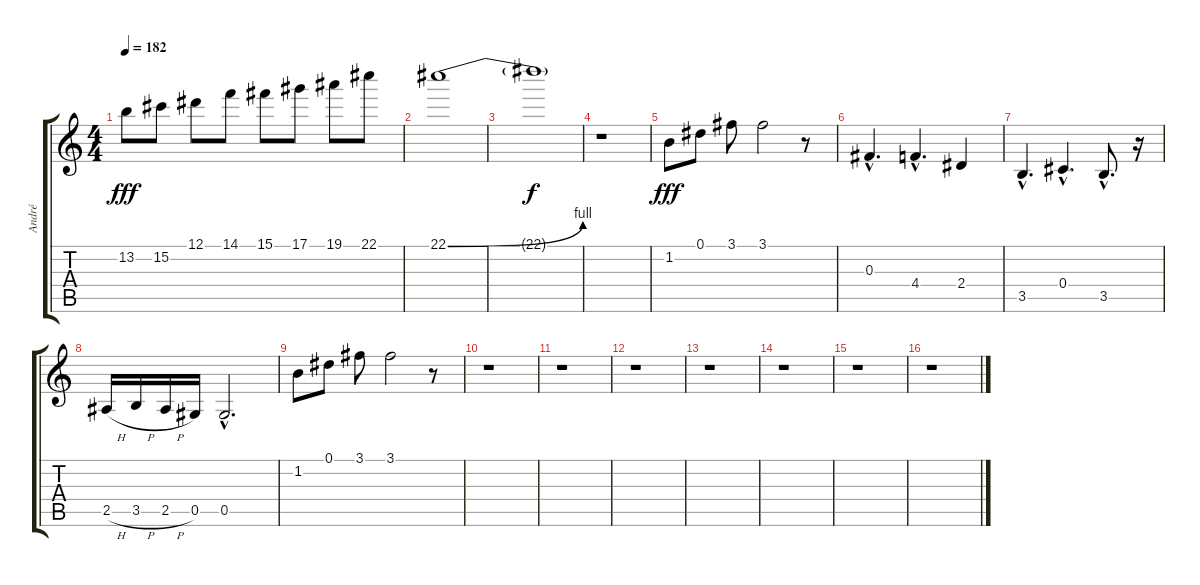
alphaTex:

\track ("André" "André") {instrument distortionguitar}
\staff {score tabs}
\tuning (Eb4 Bb3 Gb3 Db3 Ab2 Eb2) {hide}
\ts (4 4)
\tempo 182
\clef g2
\ks c
13.2.8{dy fff} 15.2.8 12.1.8 14.1.8 15.1.8 17.1.8 19.1.8 22.1.8 |
22.1{be (bend 0 0 60 4)}.1 |
22.1{t}.1{dy f} |
r.1 |
1.2.8{dy fff} 0.1.8 3.1.8 3.1.2 r.8 |
0.3{hac}.4{d} 4.4{hac}.4{d} 2.4.4 |
3.5{hac}.4{d} 0.4{hac}.4{d} 3.5{hac}.8{d} r.16 |
2.5{h}.16 3.5{h}.16 2.5{h}.16 0.5.16 0.5{hac}.2{d} |
1.2.8 0.1.8 3.1.8 3.1.2 r.8 |
r.1 |
r.1 |
r.1 |
r.1 |
r.1 |
r.1 |
r.1
